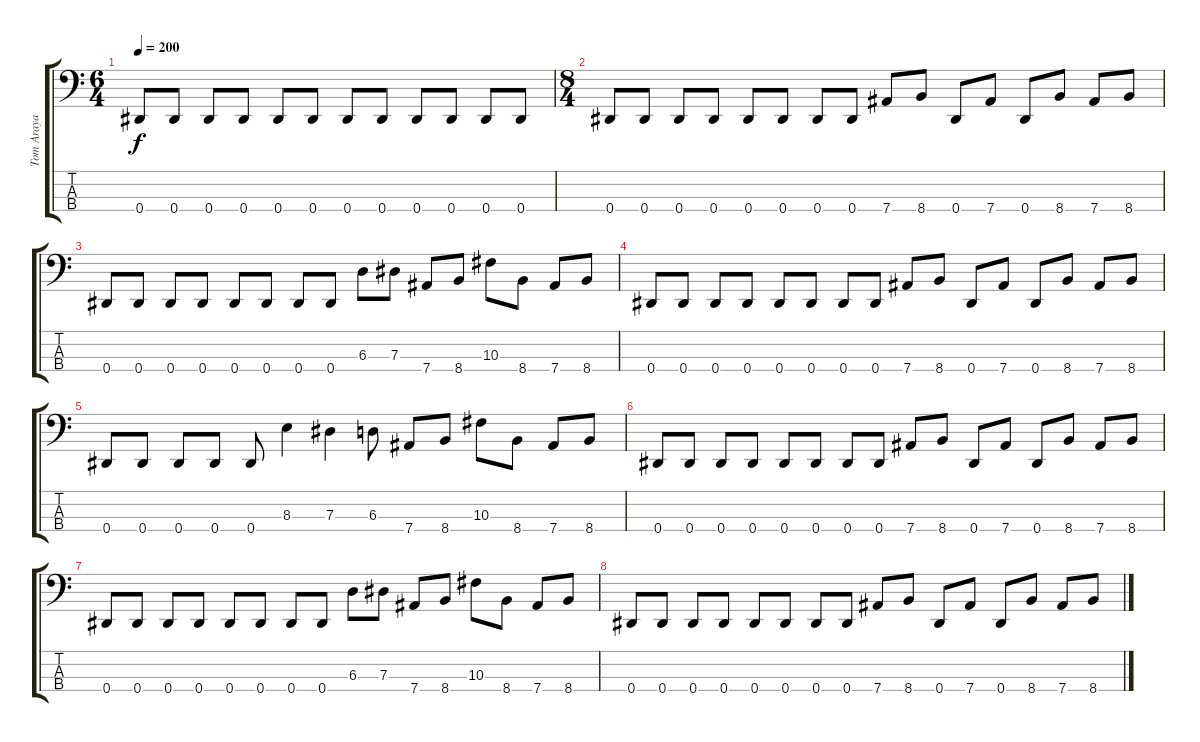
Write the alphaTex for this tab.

\track ("Tom Araya" "Tom Araya") {instrument electricbassfinger}
\staff {score tabs}
\tuning (Gb2 Db2 Ab1 Eb1) {hide}
\ts (6 4)
\tempo 200
\clef f4
\ks c
0.4.8{dy f} 0.4.8 0.4.8 0.4.8 0.4.8 0.4.8 0.4.8 0.4.8 0.4.8 0.4.8 0.4.8 0.4.8 |
\ts (8 4)
0.4.8 0.4.8 0.4.8 0.4.8 0.4.8 0.4.8 0.4.8 0.4.8 7.4.8 8.4.8 0.4.8 7.4.8 0.4.8 8.4.8 7.4.8 8.4.8 |
0.4.8 0.4.8 0.4.8 0.4.8 0.4.8 0.4.8 0.4.8 0.4.8 6.3.8 7.3.8 7.4.8 8.4.8 10.3.8 8.4.8 7.4.8 8.4.8 |
0.4.8 0.4.8 0.4.8 0.4.8 0.4.8 0.4.8 0.4.8 0.4.8 7.4.8 8.4.8 0.4.8 7.4.8 0.4.8 8.4.8 7.4.8 8.4.8 |
0.4.8 0.4.8 0.4.8 0.4.8 0.4.8 8.3.4 7.3.4 6.3.8 7.4.8 8.4.8 10.3.8 8.4.8 7.4.8 8.4.8 |
0.4.8 0.4.8 0.4.8 0.4.8 0.4.8 0.4.8 0.4.8 0.4.8 7.4.8 8.4.8 0.4.8 7.4.8 0.4.8 8.4.8 7.4.8 8.4.8 |
0.4.8 0.4.8 0.4.8 0.4.8 0.4.8 0.4.8 0.4.8 0.4.8 6.3.8 7.3.8 7.4.8 8.4.8 10.3.8 8.4.8 7.4.8 8.4.8 |
0.4.8 0.4.8 0.4.8 0.4.8 0.4.8 0.4.8 0.4.8 0.4.8 7.4.8 8.4.8 0.4.8 7.4.8 0.4.8 8.4.8 7.4.8 8.4.8
